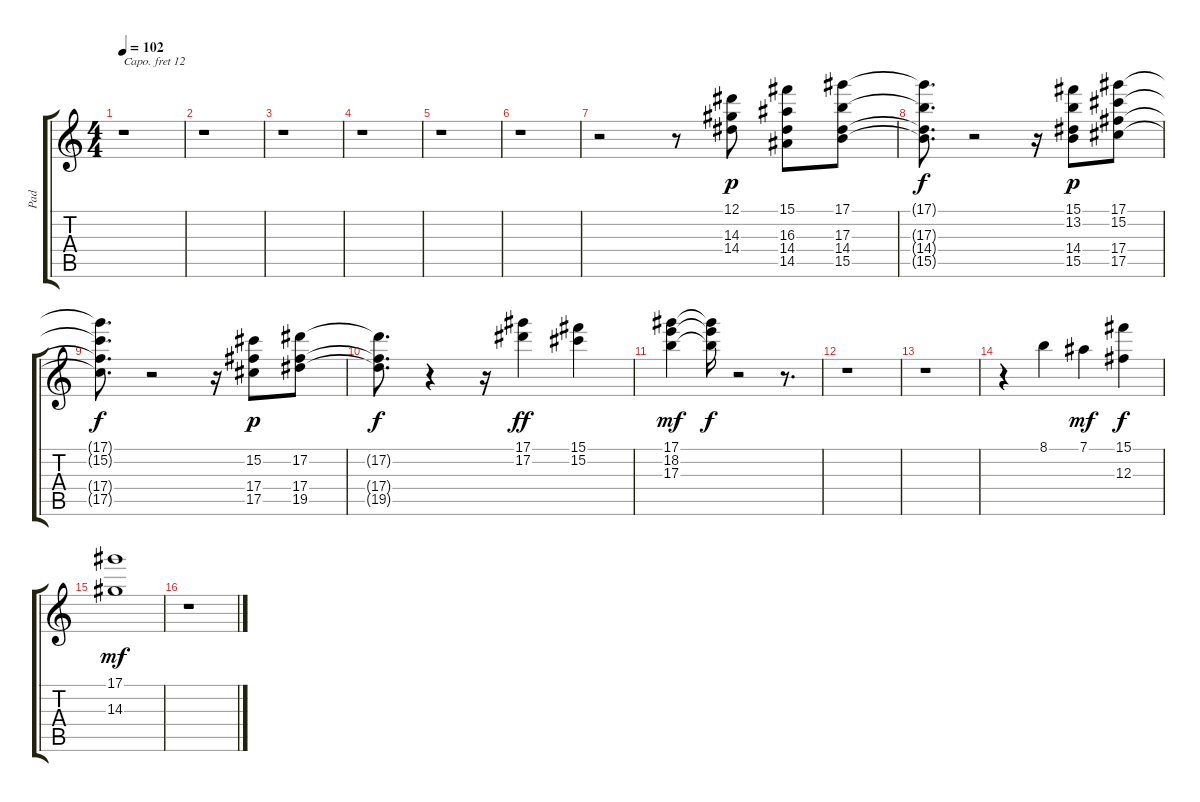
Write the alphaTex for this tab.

\track ("Pad" "Pad") {instrument pad1newage}
\staff {score tabs}
\capo 12
\tuning (Eb4 Bb3 Gb3 Db3 Ab2 Eb2) {hide}
\ts (4 4)
\tempo 102
\clef g2
\ks c
r.1{dy p} |
r.1 |
r.1 |
r.1 |
r.1 |
r.1 |
r.2 r.8 (12.1 14.3 14.4).8 (15.1 16.3 14.4 14.5).8 (17.1 17.3 14.4 15.5).8 |
(17.1{t} 17.3{t} 14.4{t} 15.5{t}).8{d dy f} r.2 r.16 (15.1 13.2 14.4 15.5).8{dy p} (17.1 15.2 17.4 17.5).8 |
(17.1{t} 15.2{t} 17.4{t} 17.5{t}).8{d dy f} r.2 r.16 (15.2 17.4 17.5).8{dy p} (17.2 17.4 19.5).8 |
(17.2{t} 17.4{t} 19.5{t}).8{d dy f} r.4 r.16 (17.1 17.2).4{dy ff} (15.1 15.2).4 |
(17.1 18.2 17.3).4{dy mf} (17.1{t} 18.2{t} 17.3{t}).16{dy f} r.2 r.8{d} |
r.1 |
r.1 |
r.4 8.1.4 7.1.4{dy mf} (15.1 12.3).4{dy f} |
(17.1 14.3).1{dy mf} |
r.1
